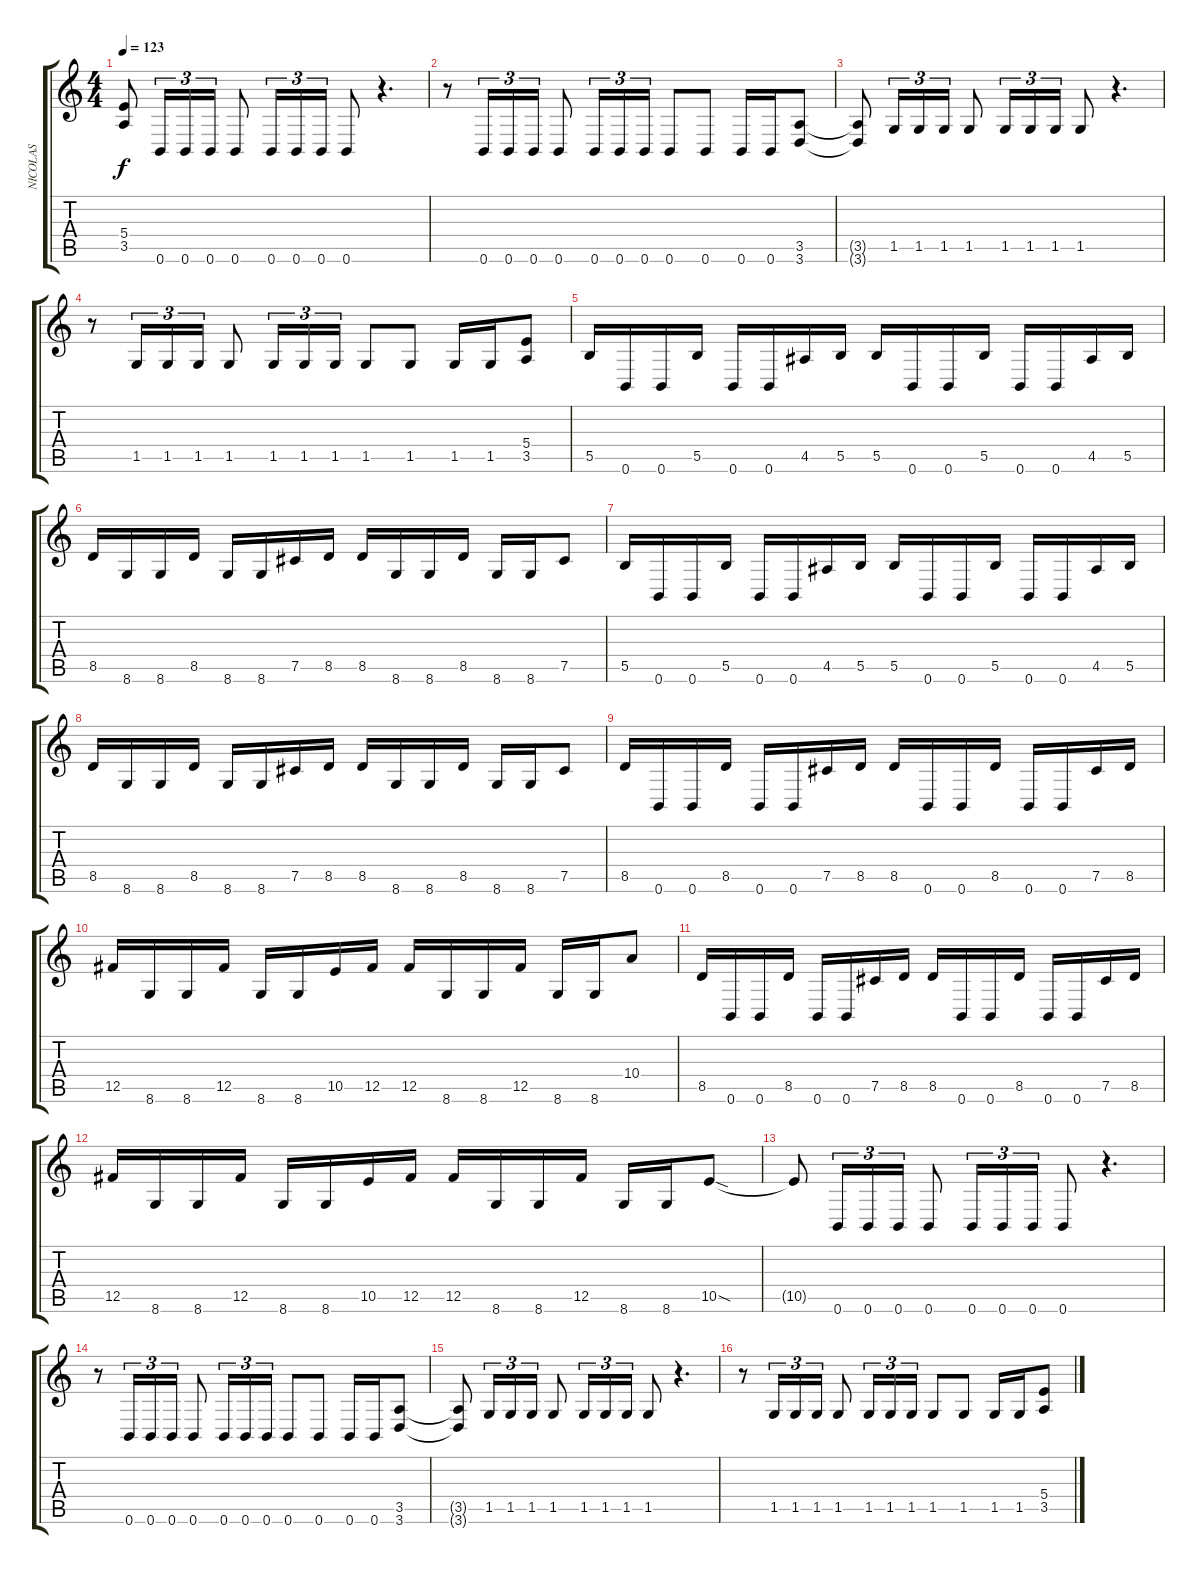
\track ("NICOLAS" "NICOLAS") {instrument overdrivenguitar}
\staff {score tabs}
\tuning (Db4 Ab3 E3 B2 Gb2 B1) {hide}
\ts (4 4)
\tempo 123
\clef g2
\ks c
(5.4{t} 3.5{t}).8{dy f} 0.6.16{tu (3 2)} 0.6.16{tu (3 2)} 0.6.16{tu (3 2)} 0.6.8 0.6.16{tu (3 2)} 0.6.16{tu (3 2)} 0.6.16{tu (3 2)} 0.6.8 r.4{d} |
r.8 0.6.16{tu (3 2)} 0.6.16{tu (3 2)} 0.6.16{tu (3 2)} 0.6.8 0.6.16{tu (3 2)} 0.6.16{tu (3 2)} 0.6.16{tu (3 2)} 0.6.8 0.6.8 0.6.16 0.6.16 (3.5 3.6).8 |
(3.5{t} 3.6{t}).8 1.5.16{tu (3 2)} 1.5.16{tu (3 2)} 1.5.16{tu (3 2)} 1.5.8 1.5.16{tu (3 2)} 1.5.16{tu (3 2)} 1.5.16{tu (3 2)} 1.5.8 r.4{d} |
r.8 1.5.16{tu (3 2)} 1.5.16{tu (3 2)} 1.5.16{tu (3 2)} 1.5.8 1.5.16{tu (3 2)} 1.5.16{tu (3 2)} 1.5.16{tu (3 2)} 1.5.8 1.5.8 1.5.16 1.5.16 (5.4 3.5).8 |
5.5.16 0.6.16 0.6.16 5.5.16 0.6.16 0.6.16 4.5.16 5.5.16 5.5.16 0.6.16 0.6.16 5.5.16 0.6.16 0.6.16 4.5.16 5.5.16 |
8.5.16 8.6.16 8.6.16 8.5.16 8.6.16 8.6.16 7.5.16 8.5.16 8.5.16 8.6.16 8.6.16 8.5.16 8.6.16 8.6.16 7.5.8 |
5.5.16 0.6.16 0.6.16 5.5.16 0.6.16 0.6.16 4.5.16 5.5.16 5.5.16 0.6.16 0.6.16 5.5.16 0.6.16 0.6.16 4.5.16 5.5.16 |
8.5.16 8.6.16 8.6.16 8.5.16 8.6.16 8.6.16 7.5.16 8.5.16 8.5.16 8.6.16 8.6.16 8.5.16 8.6.16 8.6.16 7.5.8 |
8.5.16 0.6.16 0.6.16 8.5.16 0.6.16 0.6.16 7.5.16 8.5.16 8.5.16 0.6.16 0.6.16 8.5.16 0.6.16 0.6.16 7.5.16 8.5.16 |
12.5.16 8.6.16 8.6.16 12.5.16 8.6.16 8.6.16 10.5.16 12.5.16 12.5.16 8.6.16 8.6.16 12.5.16 8.6.16 8.6.16 10.4.8 |
8.5.16 0.6.16 0.6.16 8.5.16 0.6.16 0.6.16 7.5.16 8.5.16 8.5.16 0.6.16 0.6.16 8.5.16 0.6.16 0.6.16 7.5.16 8.5.16 |
12.5.16 8.6.16 8.6.16 12.5.16 8.6.16 8.6.16 10.5.16 12.5.16 12.5.16 8.6.16 8.6.16 12.5.16 8.6.16 8.6.16 10.5{sod}.8 |
10.5{t}.8 0.6.16{tu (3 2)} 0.6.16{tu (3 2)} 0.6.16{tu (3 2)} 0.6.8 0.6.16{tu (3 2)} 0.6.16{tu (3 2)} 0.6.16{tu (3 2)} 0.6.8 r.4{d} |
r.8 0.6.16{tu (3 2)} 0.6.16{tu (3 2)} 0.6.16{tu (3 2)} 0.6.8 0.6.16{tu (3 2)} 0.6.16{tu (3 2)} 0.6.16{tu (3 2)} 0.6.8 0.6.8 0.6.16 0.6.16 (3.5 3.6).8 |
(3.5{t} 3.6{t}).8 1.5.16{tu (3 2)} 1.5.16{tu (3 2)} 1.5.16{tu (3 2)} 1.5.8 1.5.16{tu (3 2)} 1.5.16{tu (3 2)} 1.5.16{tu (3 2)} 1.5.8 r.4{d} |
r.8 1.5.16{tu (3 2)} 1.5.16{tu (3 2)} 1.5.16{tu (3 2)} 1.5.8 1.5.16{tu (3 2)} 1.5.16{tu (3 2)} 1.5.16{tu (3 2)} 1.5.8 1.5.8 1.5.16 1.5.16 (5.4 3.5).8
